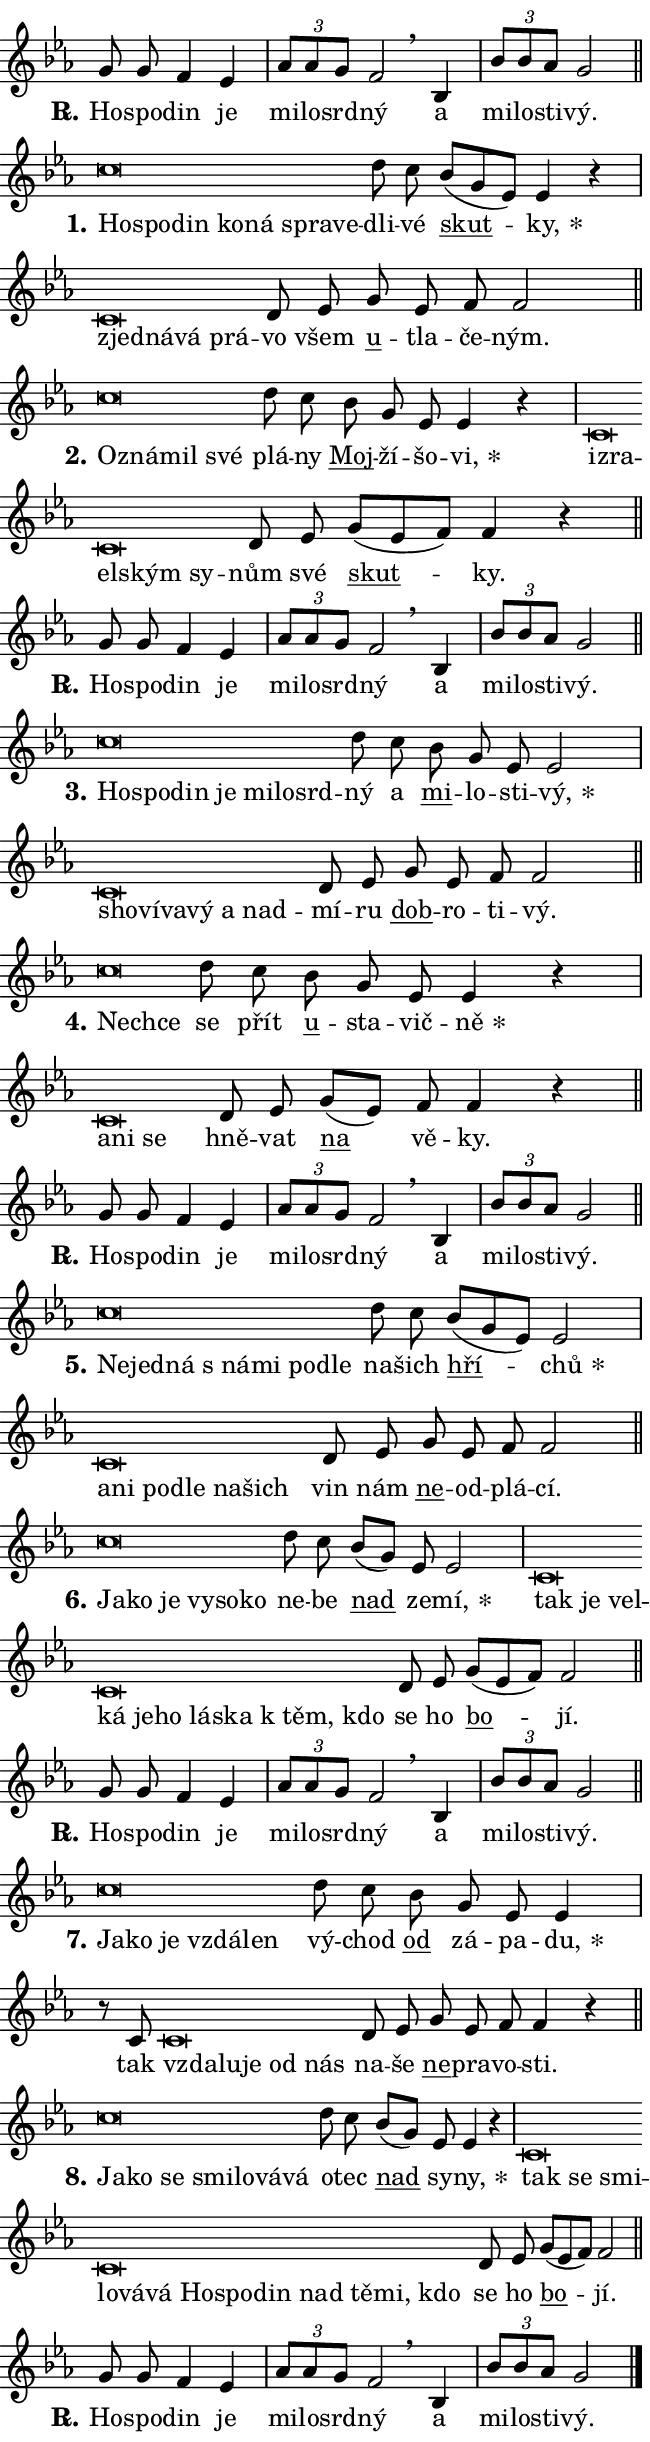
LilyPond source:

\version "2.24.0"
\header { tagline = "" }
\paper {
  indent = 0\cm
  top-margin = 0\cm
  right-margin = 0.13\cm % to fit lyric hyphens
  bottom-margin = 0\cm
  left-margin = 0\cm
  paper-width = 11\cm
  page-breaking = #ly:one-page-breaking
  system-system-spacing.basic-distance = #11
  score-system-spacing.basic-distance = #11
  ragged-last = ##f
}


%% Author: Thomas Morley
%% https://lists.gnu.org/archive/html/lilypond-user/2020-05/msg00002.html
#(define (line-position grob)
"Returns position of @var[grob} in current system:
   @code{'start}, if at first time-step
   @code{'end}, if at last time-step
   @code{'middle} otherwise
"
  (let* ((col (ly:item-get-column grob))
         (ln (ly:grob-object col 'left-neighbor))
         (rn (ly:grob-object col 'right-neighbor))
         (col-to-check-left (if (ly:grob? ln) ln col))
         (col-to-check-right (if (ly:grob? rn) rn col))
         (break-dir-left
           (and
             (ly:grob-property col-to-check-left 'non-musical #f)
             (ly:item-break-dir col-to-check-left)))
         (break-dir-right
           (and
             (ly:grob-property col-to-check-right 'non-musical #f)
             (ly:item-break-dir col-to-check-right))))
        (cond ((eqv? 1 break-dir-left) 'start)
              ((eqv? -1 break-dir-right) 'end)
              (else 'middle))))

#(define (tranparent-at-line-position vctor)
  (lambda (grob)
  "Relying on @code{line-position} select the relevant enry from @var{vctor}.
Used to determine transparency,"
    (case (line-position grob)
      ((end) (not (vector-ref vctor 0)))
      ((middle) (not (vector-ref vctor 1)))
      ((start) (not (vector-ref vctor 2))))))

noteHeadBreakVisibility =
#(define-music-function (break-visibility)(vector?)
"Makes @code{NoteHead}s transparent relying on @var{break-visibility}"
#{
  \override NoteHead.transparent =
    #(tranparent-at-line-position break-visibility)
#})

#(define delete-ledgers-for-transparent-note-heads
  (lambda (grob)
    "Reads whether a @code{NoteHead} is transparent.
If so this @code{NoteHead} is removed from @code{'note-heads} from
@var{grob}, which is supposed to be @code{LedgerLineSpanner}.
As a result ledgers are not printed for this @code{NoteHead}"
    (let* ((nhds-array (ly:grob-object grob 'note-heads))
           (nhds-list
             (if (ly:grob-array? nhds-array)
                 (ly:grob-array->list nhds-array)
                 '()))
           ;; Relies on the transparent-property being done before
           ;; Staff.LedgerLineSpanner.after-line-breaking is executed.
           ;; This is fragile ...
           (to-keep
             (remove
               (lambda (nhd)
                 (ly:grob-property nhd 'transparent #f))
               nhds-list)))
      ;; TODO find a better method to iterate over grob-arrays, similiar
      ;; to filter/remove etc for lists
      ;; For now rebuilt from scratch
      (set! (ly:grob-object grob 'note-heads)  '())
      (for-each
        (lambda (nhd)
          (ly:pointer-group-interface::add-grob grob 'note-heads nhd))
        to-keep))))

squashNotes = {
  \override NoteHead.X-extent = #'(-0.2 . 0.2)
  \override NoteHead.Y-extent = #'(-0.75 . 0)
  \override NoteHead.stencil =
    #(lambda (grob)
       (let ((pos (ly:grob-property grob 'staff-position)))
         (begin
           (if (< pos -7) (display "ERROR: Lower brevis then expected\n") (display ""))
           (if (<= pos -6) ly:text-interface::print ly:note-head::print))))
}
unSquashNotes = {
  \revert NoteHead.X-extent
  \revert NoteHead.Y-extent
  \revert NoteHead.stencil
}

hideNotes = \noteHeadBreakVisibility #begin-of-line-visible
unHideNotes = \noteHeadBreakVisibility #all-visible

% work-around for resetting accidentals
% https://lilypond.org/doc/v2.23/Documentation/notation/displaying-rhythms#unmetered-music
cadenzaMeasure = {
  \cadenzaOff
  \partial 1024 s1024
  \cadenzaOn
}

#(define-markup-command (accent layout props text) (markup?)
  "Underline accented syllable"
  (interpret-markup layout props
    #{\markup \override #'(offset . 4.3) \underline { #text }#}))

responsum = \markup \concat {
  "R" \hspace #-1.05 \path #0.1 #'((moveto 0 0.07) (lineto 0.9 0.8)) \hspace #0.05 "."
}

spaceSize = #0.6828661417322834 % exact space size for TeX Gyre Schola

\layout {
  \context {
    \Staff
    \remove "Time_signature_engraver"
    \override LedgerLineSpanner.after-line-breaking = #delete-ledgers-for-transparent-note-heads
  }
  \context {
    \Lyrics {
      \override LyricSpace.minimum-distance = \spaceSize
      \override LyricText.font-name = #"TeX Gyre Schola"
      \override LyricText.font-size = 1
      \override StanzaNumber.font-name = #"TeX Gyre Schola Bold"
      \override StanzaNumber.font-size = 1
    }
  }
  \context {
    \Score 
    \override NoteHead.text =
      #(lambda (grob) 
        (let ((pos (ly:grob-property grob 'staff-position)))
          #{\markup {
            \combine
              \halign #-0.55 \raise #(if (= pos -6) 0 0.5) \override #'(thickness . 2) \draw-line #'(3.2 . 0)
              \musicglyph "noteheads.sM1"
          }#}))
  }
}

% magnetic-lyrics.ily
%
%   written by
%     Jean Abou Samra <jean@abou-samra.fr>
%     Werner Lemberg <wl@gnu.org>
%
%   adapted by
%     Jiri Hon <jiri.hon@gmail.com>
%
% Version 2022-Apr-15

% https://www.mail-archive.com/lilypond-user@gnu.org/msg149350.html

#(define (Left_hyphen_pointer_engraver context)
   "Collect syllable-hyphen-syllable occurrences in lyrics and store
them in properties.  This engraver only looks to the left.  For
example, if the lyrics input is @code{foo -- bar}, it does the
following.

@itemize @bullet
@item
Set the @code{text} property of the @code{LyricHyphen} grob between
@q{foo} and @q{bar} to @code{foo}.

@item
Set the @code{left-hyphen} property of the @code{LyricText} grob with
text @q{foo} to the @code{LyricHyphen} grob between @q{foo} and
@q{bar}.
@end itemize

Use this auxiliary engraver in combination with the
@code{lyric-@/text::@/apply-@/magnetic-@/offset!} hook."
   (let ((hyphen #f)
         (text #f))
     (make-engraver
      (acknowledgers
       ((lyric-syllable-interface engraver grob source-engraver)
        (set! text grob)))
      (end-acknowledgers
       ((lyric-hyphen-interface engraver grob source-engraver)
        ;(when (not (grob::has-interface grob 'lyric-space-interface))
          (set! hyphen grob)));)
      ((stop-translation-timestep engraver)
       (when (and text hyphen)
         (ly:grob-set-object! text 'left-hyphen hyphen))
       (set! text #f)
       (set! hyphen #f)))))

#(define (lyric-text::apply-magnetic-offset! grob)
   "If the space between two syllables is less than the value in
property @code{LyricText@/.details@/.squash-threshold}, move the right
syllable to the left so that it gets concatenated with the left
syllable.

Use this function as a hook for
@code{LyricText@/.after-@/line-@/breaking} if the
@code{Left_@/hyphen_@/pointer_@/engraver} is active."
   (let ((hyphen (ly:grob-object grob 'left-hyphen #f)))
     (when hyphen
       (let ((left-text (ly:spanner-bound hyphen LEFT)))
         (when (grob::has-interface left-text 'lyric-syllable-interface)
           (let* ((common (ly:grob-common-refpoint grob left-text X))
                  (this-x-ext (ly:grob-extent grob common X))
                  (left-x-ext
                   (begin
                     ;; Trigger magnetism for left-text.
                     (ly:grob-property left-text 'after-line-breaking)
                     (ly:grob-extent left-text common X)))
                  ;; `delta` is the gap width between two syllables.
                  (delta (- (interval-start this-x-ext)
                            (interval-end left-x-ext)))
                  (details (ly:grob-property grob 'details))
                  (threshold (assoc-get 'squash-threshold details 0.2)))
             (when (< delta threshold)
               (let* (;; We have to manipulate the input text so that
                      ;; ligatures crossing syllable boundaries are not
                      ;; disabled.  For languages based on the Latin
                      ;; script this is essentially a beautification.
                      ;; However, for non-Western scripts it can be a
                      ;; necessity.
                      (lt (ly:grob-property left-text 'text))
                      (rt (ly:grob-property grob 'text))
                      (is-space (grob::has-interface hyphen 'lyric-space-interface))
                      (space (if is-space " " ""))
                      (extra-delta (if is-space spaceSize 0))
                      ;; Append new syllable.
                      (ltrt-space (if (and (string? lt) (string? rt))
                                (string-append lt space rt)
                                (make-concat-markup (list lt space rt))))
                      ;; Right-align `ltrt` to the right side.
                      (ltrt-space-markup (grob-interpret-markup
                               grob
                               (make-translate-markup
                                (cons (interval-length this-x-ext) 0)
                                (make-right-align-markup ltrt-space)))))
                 (begin
                   ;; Don't print `left-text`.
                   (ly:grob-set-property! left-text 'stencil #f)
                   ;; Set text and stencil (which holds all collected
                   ;; syllables so far) and shift it to the left.
                   (ly:grob-set-property! grob 'text ltrt-space)
                   (ly:grob-set-property! grob 'stencil ltrt-space-markup)
                   (ly:grob-translate-axis! grob (- (- delta extra-delta)) X))))))))))


#(define (lyric-hyphen::displace-bounds-first grob)
   ;; Make very sure this callback isn't triggered too early.
   (let ((left (ly:spanner-bound grob LEFT))
         (right (ly:spanner-bound grob RIGHT)))
     (ly:grob-property left 'after-line-breaking)
     (ly:grob-property right 'after-line-breaking)
     (ly:lyric-hyphen::print grob)))

squashThreshold = #0.4

\layout {
  \context {
    \Lyrics
    \consists #Left_hyphen_pointer_engraver
    \override LyricText.after-line-breaking =
      #lyric-text::apply-magnetic-offset!
    \override LyricHyphen.stencil = #lyric-hyphen::displace-bounds-first
    \override LyricText.details.squash-threshold = \squashThreshold
    \override LyricHyphen.minimum-distance = 0
    \override LyricHyphen.minimum-length = \squashThreshold
  }
}

squashText = \override LyricText.details.squash-threshold = 9999
unSquashText = \override LyricText.details.squash-threshold = \squashThreshold

leftText = \override LyricText.self-alignment-X = #LEFT
unLeftText = \revert LyricText.self-alignment-X

starOffset = #(lambda (grob) 
                (let ((x_offset (ly:self-alignment-interface::aligned-on-x-parent grob)))
                  (if (= x_offset 0) 0 (+ x_offset 1.2))))

star = #(define-music-function (syllable)(string?)
"Append star separator at the end of a syllable"
#{
  \once \override LyricText.X-offset = #starOffset
  \lyricmode { \markup {
    #syllable
    \override #'((font-name . "TeX Gyre Schola Bold")) \hspace #0.2 \lower #0.65 \larger "*"
  } }
#})

starAccent = #(define-music-function (syllable)(string?)
"Append star separator at the end of a syllable and make accent"
#{
  \once \override LyricText.X-offset = #starOffset
  \lyricmode { \markup {
    \accent #syllable
    \override #'((font-name . "TeX Gyre Schola Bold")) \hspace #0.2 \lower #0.65 \larger "*"
  } }
#})

breath = #(define-music-function (syllable)(string?)
"Append breathing indicator at the end of a syllable"
#{
  \lyricmode { \markup { #syllable "+" } }
#})

optionalBreath = #(define-music-function (syllable)(string?)
"Append optional breathing indicator at the end of a syllable"
#{
  \lyricmode { \markup { #syllable "(+)" } }
#})


\score {
    <<
        \new Voice = "melody" { \cadenzaOn \key es \major \relative { g'8 g f4 es \cadenzaMeasure \bar "|" \tuplet 3/2 { as8[ as g] } f2 \breathe \bar "" bes,4 \cadenzaMeasure \bar "|" \tuplet 3/2 {bes'8[ bes as] } g2 \cadenzaMeasure \bar "||" \break } }
        \new Lyrics \lyricsto "melody" { \lyricmode { \set stanza = \responsum
Ho -- spo -- din je mi -- lo -- srd -- ný a mi -- lo -- sti -- vý. } }
    >>
    \layout {}
}

\score {
    <<
        \new Voice = "melody" { \cadenzaOn \key es \major \relative { \squashNotes c''\breve*1/16 \hideNotes \breve*1/16 \bar "" \breve*1/16 \bar "" \breve*1/16 \bar "" \breve*1/16 \bar "" \breve*1/16 \breve*1/16 \bar "" \unHideNotes \unSquashNotes d8 c \bar "" bes[( g es)] es4 r \cadenzaMeasure \bar "|" \squashNotes c\breve*1/16 \hideNotes \breve*1/16 \bar "" \breve*1/16 \breve*1/16 \bar "" \unHideNotes \unSquashNotes d8 es \bar "" g es f f2 \cadenzaMeasure \bar "||" \break } }
        \new Lyrics \lyricsto "melody" { \lyricmode { \set stanza = "1."
\leftText Ho -- \squashText spo -- din ko -- ná spra -- ve -- \unLeftText \unSquashText dli -- vé \markup \accent skut -- \star ky, \leftText zjed -- \squashText ná -- vá prá -- \unLeftText \unSquashText vo všem \markup \accent u -- tla -- če -- ným. } }
    >>
    \layout {}
}

\score {
    <<
        \new Voice = "melody" { \cadenzaOn \key es \major \relative { \squashNotes c''\breve*1/16 \hideNotes \breve*1/16 \bar "" \breve*1/16 \breve*1/16 \bar "" \unHideNotes \unSquashNotes d8 c \bar "" bes g es es4 r \cadenzaMeasure \bar "|" \squashNotes c\breve*1/16 \hideNotes \breve*1/16 \bar "" \breve*1/16 \bar "" \breve*1/16 \breve*1/16 \bar "" \unHideNotes \unSquashNotes d8 es \bar "" g[( es f)] f4 r \cadenzaMeasure \bar "||" \break } }
        \new Lyrics \lyricsto "melody" { \lyricmode { \set stanza = "2."
\leftText Oz -- \squashText ná -- mil své \unLeftText \unSquashText plá -- ny \markup \accent Moj -- ží -- šo -- \star vi, \leftText iz -- \squashText ra -- el -- ským sy -- \unLeftText \unSquashText nům své \markup \accent skut -- ky. } }
    >>
    \layout {}
}

\score {
    <<
        \new Voice = "melody" { \cadenzaOn \key es \major \relative { g'8 g f4 es \cadenzaMeasure \bar "|" \tuplet 3/2 { as8[ as g] } f2 \breathe \bar "" bes,4 \cadenzaMeasure \bar "|" \tuplet 3/2 {bes'8[ bes as] } g2 \cadenzaMeasure \bar "||" \break } }
        \new Lyrics \lyricsto "melody" { \lyricmode { \set stanza = \responsum
Ho -- spo -- din je mi -- lo -- srd -- ný a mi -- lo -- sti -- vý. } }
    >>
    \layout {}
}

\score {
    <<
        \new Voice = "melody" { \cadenzaOn \key es \major \relative { \squashNotes c''\breve*1/16 \hideNotes \breve*1/16 \bar "" \breve*1/16 \bar "" \breve*1/16 \bar "" \breve*1/16 \bar "" \breve*1/16 \breve*1/16 \bar "" \unHideNotes \unSquashNotes d8 c \bar "" bes g es es2 \cadenzaMeasure \bar "|" \squashNotes c\breve*1/16 \hideNotes \breve*1/16 \bar "" \breve*1/16 \bar "" \breve*1/16 \bar "" \breve*1/16 \breve*1/16 \bar "" \unHideNotes \unSquashNotes d8 es \bar "" g es f f2 \cadenzaMeasure \bar "||" \break } }
        \new Lyrics \lyricsto "melody" { \lyricmode { \set stanza = "3."
\leftText Ho -- \squashText spo -- din je mi -- lo -- srd -- \unLeftText \unSquashText ný a \markup \accent mi -- lo -- sti -- \star vý, \leftText sho -- \squashText ví -- va -- vý a nad -- \unLeftText \unSquashText mí -- ru \markup \accent dob -- ro -- ti -- vý. } }
    >>
    \layout {}
}

\score {
    <<
        \new Voice = "melody" { \cadenzaOn \key es \major \relative { \squashNotes c''\breve*1/16 \hideNotes \breve*1/16 \bar "" \unHideNotes \unSquashNotes d8 c \bar "" bes g es es4 r \cadenzaMeasure \bar "|" \squashNotes c\breve*1/16 \hideNotes \breve*1/16 \breve*1/16 \bar "" \unHideNotes \unSquashNotes d8 es \bar "" g[( es)] f f4 r \cadenzaMeasure \bar "||" \break } }
        \new Lyrics \lyricsto "melody" { \lyricmode { \set stanza = "4."
\leftText Nech -- \squashText ce \unLeftText \unSquashText se přít \markup \accent u -- sta -- vič -- \star ně \leftText a -- \squashText ni se \unLeftText \unSquashText hně -- vat \markup \accent na vě -- ky. } }
    >>
    \layout {}
}

\score {
    <<
        \new Voice = "melody" { \cadenzaOn \key es \major \relative { g'8 g f4 es \cadenzaMeasure \bar "|" \tuplet 3/2 { as8[ as g] } f2 \breathe \bar "" bes,4 \cadenzaMeasure \bar "|" \tuplet 3/2 {bes'8[ bes as] } g2 \cadenzaMeasure \bar "||" \break } }
        \new Lyrics \lyricsto "melody" { \lyricmode { \set stanza = \responsum
Ho -- spo -- din je mi -- lo -- srd -- ný a mi -- lo -- sti -- vý. } }
    >>
    \layout {}
}

\score {
    <<
        \new Voice = "melody" { \cadenzaOn \key es \major \relative { \squashNotes c''\breve*1/16 \hideNotes \breve*1/16 \bar "" \breve*1/16 \bar "" \breve*1/16 \bar "" \breve*1/16 \bar "" \breve*1/16 \breve*1/16 \bar "" \unHideNotes \unSquashNotes d8 c \bar "" bes[( g es)] es2 \cadenzaMeasure \bar "|" \squashNotes c\breve*1/16 \hideNotes \breve*1/16 \bar "" \breve*1/16 \bar "" \breve*1/16 \bar "" \breve*1/16 \breve*1/16 \bar "" \unHideNotes \unSquashNotes d8 es \bar "" g es f f2 \cadenzaMeasure \bar "||" \break } }
        \new Lyrics \lyricsto "melody" { \lyricmode { \set stanza = "5."
\leftText Ne -- \squashText jed -- ná "s ná" -- mi po -- dle \unLeftText \unSquashText na -- šich \markup \accent hří -- \star chů \leftText a -- \squashText ni po -- dle na -- šich \unLeftText \unSquashText vin nám \markup \accent ne -- od -- plá -- cí. } }
    >>
    \layout {}
}

\score {
    <<
        \new Voice = "melody" { \cadenzaOn \key es \major \relative { \squashNotes c''\breve*1/16 \hideNotes \breve*1/16 \bar "" \breve*1/16 \bar "" \breve*1/16 \bar "" \breve*1/16 \breve*1/16 \bar "" \unHideNotes \unSquashNotes d8 c \bar "" bes[( g)] es es2 \cadenzaMeasure \bar "|" \squashNotes c\breve*1/16 \hideNotes \breve*1/16 \bar "" \breve*1/16 \bar "" \breve*1/16 \bar "" \breve*1/16 \bar "" \breve*1/16 \bar "" \breve*1/16 \bar "" \breve*1/16 \bar "" \breve*1/16 \breve*1/16 \bar "" \unHideNotes \unSquashNotes d8 es \bar "" g[( es f)] f2 \cadenzaMeasure \bar "||" \break } }
        \new Lyrics \lyricsto "melody" { \lyricmode { \set stanza = "6."
\leftText Ja -- \squashText ko je vy -- so -- ko \unLeftText \unSquashText ne -- be \markup \accent nad ze -- \star mí, \leftText tak \squashText je vel -- ká je -- ho lá -- ska "k těm," kdo \unLeftText \unSquashText se ho \markup \accent bo -- jí. } }
    >>
    \layout {}
}

\score {
    <<
        \new Voice = "melody" { \cadenzaOn \key es \major \relative { g'8 g f4 es \cadenzaMeasure \bar "|" \tuplet 3/2 { as8[ as g] } f2 \breathe \bar "" bes,4 \cadenzaMeasure \bar "|" \tuplet 3/2 {bes'8[ bes as] } g2 \cadenzaMeasure \bar "||" \break } }
        \new Lyrics \lyricsto "melody" { \lyricmode { \set stanza = \responsum
Ho -- spo -- din je mi -- lo -- srd -- ný a mi -- lo -- sti -- vý. } }
    >>
    \layout {}
}

\score {
    <<
        \new Voice = "melody" { \cadenzaOn \key es \major \relative { \squashNotes c''\breve*1/16 \hideNotes \breve*1/16 \bar "" \breve*1/16 \bar "" \breve*1/16 \breve*1/16 \bar "" \unHideNotes \unSquashNotes d8 c \bar "" bes g es es4 \cadenzaMeasure \bar "|" r8 c8 \squashNotes c\breve*1/16 \hideNotes \breve*1/16 \bar "" \breve*1/16 \bar "" \breve*1/16 \breve*1/16 \bar "" \unHideNotes \unSquashNotes d8 es \bar "" g es f f4 r \cadenzaMeasure \bar "||" \break } }
        \new Lyrics \lyricsto "melody" { \lyricmode { \set stanza = "7."
\leftText Ja -- \squashText ko je vzdá -- len \unLeftText \unSquashText vý -- chod \markup \accent od zá -- pa -- \star du, tak \leftText vzda -- \squashText lu -- je od nás \unLeftText \unSquashText na -- še \markup \accent ne -- pra -- vo -- sti. } }
    >>
    \layout {}
}

\score {
    <<
        \new Voice = "melody" { \cadenzaOn \key es \major \relative { \squashNotes c''\breve*1/16 \hideNotes \breve*1/16 \bar "" \breve*1/16 \bar "" \breve*1/16 \bar "" \breve*1/16 \bar "" \breve*1/16 \breve*1/16 \bar "" \unHideNotes \unSquashNotes d8 c \bar "" bes[( g)] es es4 r \cadenzaMeasure \bar "|" \squashNotes c\breve*1/16 \hideNotes \breve*1/16 \bar "" \breve*1/16 \bar "" \breve*1/16 \bar "" \breve*1/16 \bar "" \breve*1/16 \bar "" \breve*1/16 \bar "" \breve*1/16 \bar "" \breve*1/16 \bar "" \breve*1/16 \bar "" \breve*1/16 \bar "" \breve*1/16 \breve*1/16 \bar "" \unHideNotes \unSquashNotes d8 es \bar "" g[( es f)] f2 \cadenzaMeasure \bar "||" \break } }
        \new Lyrics \lyricsto "melody" { \lyricmode { \set stanza = "8."
\leftText Ja -- \squashText ko se smi -- lo -- vá -- vá \unLeftText \unSquashText o -- tec \markup \accent nad sy -- \star ny, \leftText tak \squashText se smi -- lo -- vá -- vá Ho -- spo -- din nad tě -- mi, kdo \unLeftText \unSquashText se ho \markup \accent bo -- jí. } }
    >>
    \layout {}
}

\score {
    <<
        \new Voice = "melody" { \cadenzaOn \key es \major \relative { g'8 g f4 es \cadenzaMeasure \bar "|" \tuplet 3/2 { as8[ as g] } f2 \breathe \bar "" bes,4 \cadenzaMeasure \bar "|" \tuplet 3/2 {bes'8[ bes as] } g2 \cadenzaMeasure \bar "||" \break } \bar "|." }
        \new Lyrics \lyricsto "melody" { \lyricmode { \set stanza = \responsum
Ho -- spo -- din je mi -- lo -- srd -- ný a mi -- lo -- sti -- vý. } }
    >>
    \layout {}
}
